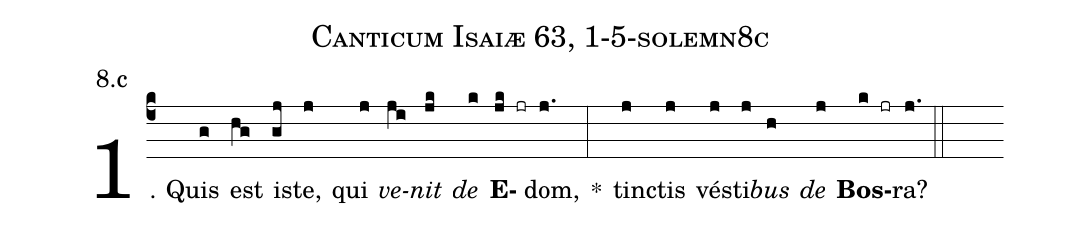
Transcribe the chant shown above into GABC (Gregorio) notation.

name: Canticum Isaiæ 63, 1-5-solemn8c;
annotation: 8.c;
%%
(c4)1. Quis(g) est(hg) is(gj)te,(j) qui(j) <i>ve</i>(ji)<i>nit</i>(jk) <i>de</i>(k) <b>E</b>(jk jr)dom,(j.) *(:) tinc(j)tis(j) vés(j)ti(j)<i>bus</i>(h) <i>de</i>(j) <b>Bos</b>(k jr)ra?(j.) (::)
